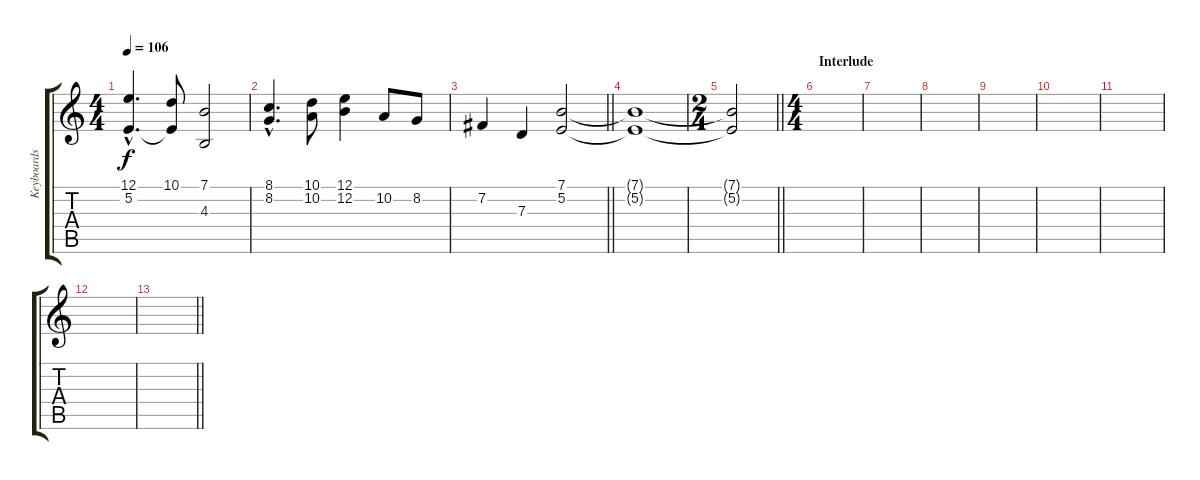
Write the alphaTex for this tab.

\track ("Keyboards" "Keyboards") {instrument choiraahs}
\staff {score tabs}
\tuning (E4 B3 G3 D3 A2 E2) {hide}
\ts (4 4)
\tempo 106
\clef g2
\ks c
(12.1{hac} 5.2{hac}).4{d dy f} (10.1 5.2{t}).8 (7.1 4.3).2 |
(8.1{hac} 8.2{hac}).4{d} (10.1 10.2).8 (12.1 12.2).4 10.2.8 8.2.8 |
\barLineRight lightlight
7.2.4 7.3.4 (7.1 5.2).2 |
(7.1{t} 5.2{t}).1 |
\ts (2 4)
\barLineRight lightlight
(7.1{t} 5.2{t}).2 |
\ts (4 4)
\section ("" "Interlude")
|
|
|
|
|
|
|
\barLineRight lightlight
